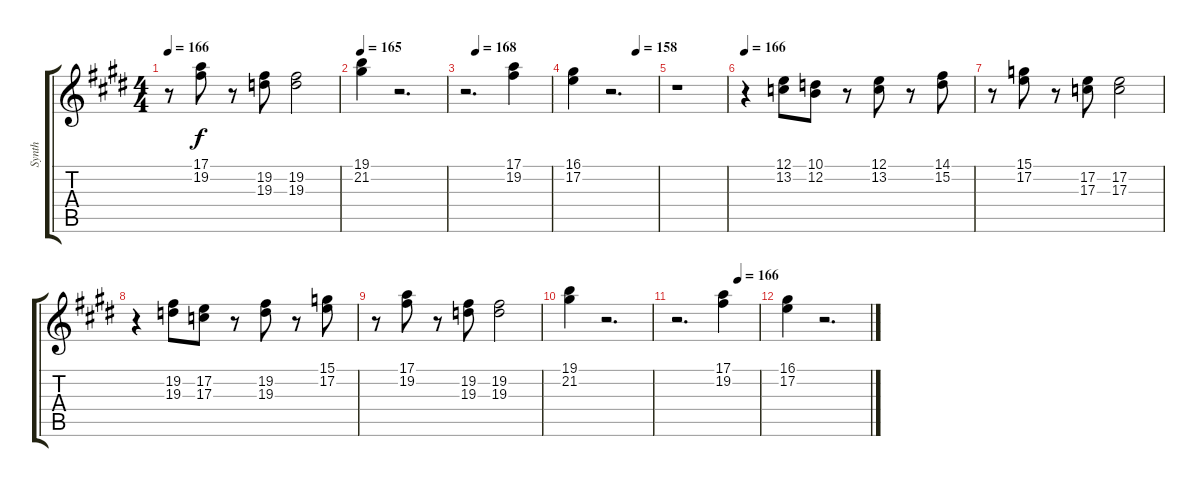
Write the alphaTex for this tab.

\track ("Synth" "Synth") {instrument lead1square}
\staff {score tabs}
\tuning (E4 B3 G3 D3 A2 E2) {hide}
\ts (4 4)
\tempo 166
\clef g2
\ks e
r.8{dy f} (17.1 19.2).8 r.8 (19.2 19.3).8 (19.2 19.3).2 |
\tempo 165
(19.1 21.2).4 r.2{d} |
\tempo (168 0.125)
r.2{d} (17.1 19.2).4 |
\tempo (158 0.75)
(16.1 17.2).4 r.2{d} |
r.1 |
\tempo 166
r.4 (12.1 13.2).8 (10.1 12.2).8 r.8 (12.1 13.2).8 r.8 (14.1 15.2).8 |
r.8 (15.1 17.2).8 r.8 (17.2 17.3).8 (17.2 17.3).2 |
r.4 (19.2 19.3).8 (17.2 17.3).8 r.8 (19.2 19.3).8 r.8 (15.1 17.2).8 |
r.8 (17.1 19.2).8 r.8 (19.2 19.3).8 (19.2 19.3).2 |
(19.1 21.2).4 r.2{d} |
\tempo (166 0.75)
r.2{d} (17.1 19.2).4 |
(16.1 17.2).4 r.2{d}
